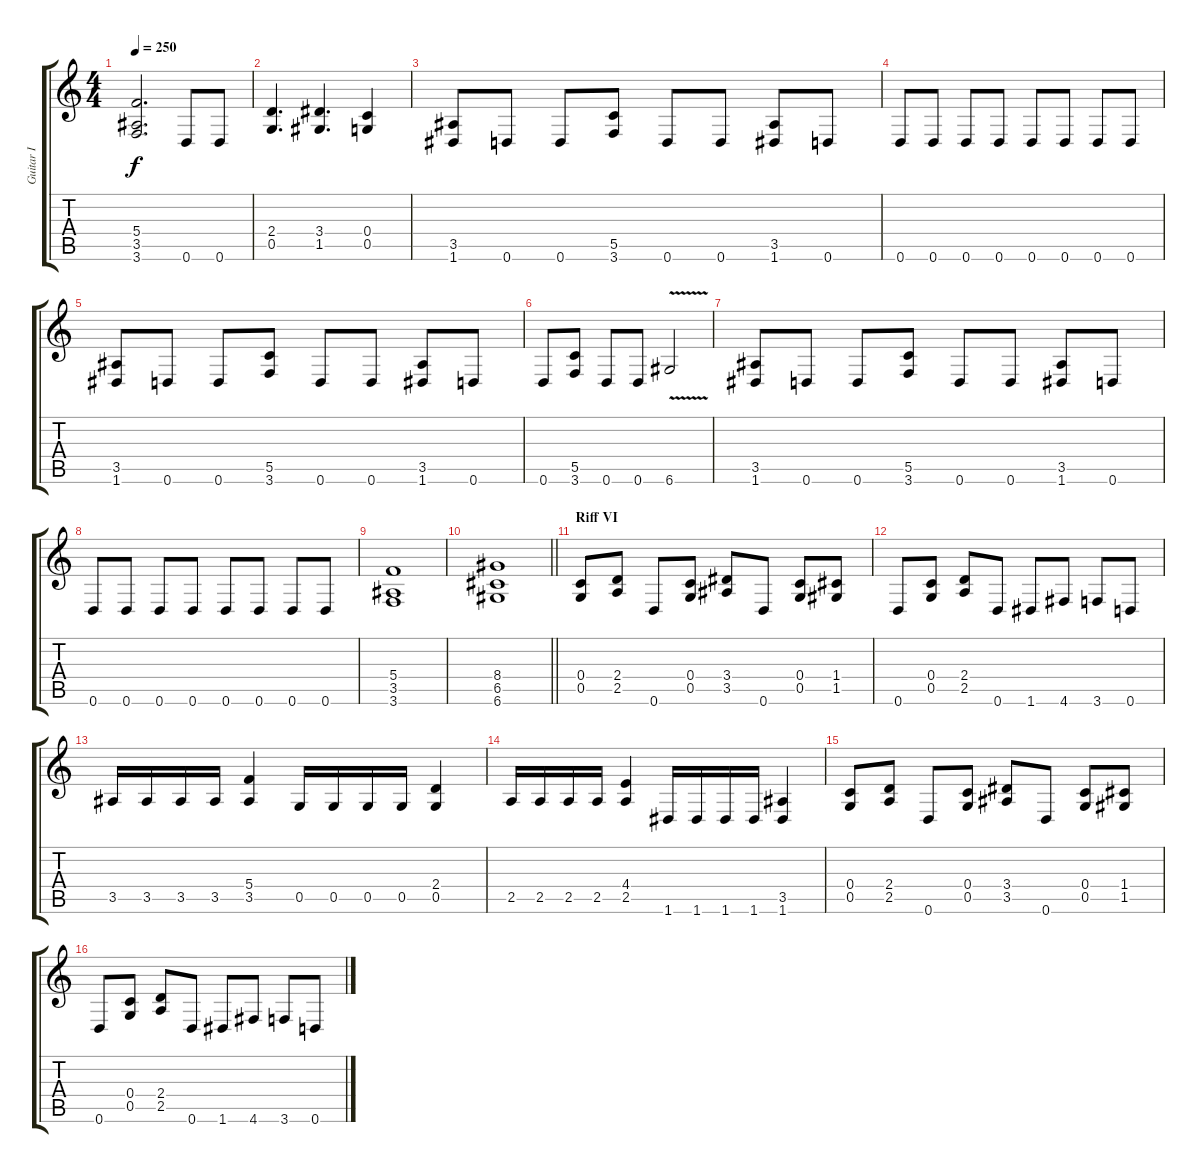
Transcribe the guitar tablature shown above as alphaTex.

\track ("Guitar I" "Guitar I") {instrument distortionguitar}
\staff {score tabs}
\tuning (D4 A3 F3 C3 G2 D2) {hide}
\ts (4 4)
\tempo 250
\clef g2
\ks c
(5.4 3.5 3.6).2{d dy f} 0.6.8 0.6.8 |
(2.4 0.5).4{d} (3.4 1.5).4{d} (0.4 0.5).4 |
(3.5 1.6).8 0.6.8 0.6.8 (5.5 3.6).8 0.6.8 0.6.8 (3.5 1.6).8 0.6.8 |
0.6.8 0.6.8 0.6.8 0.6.8 0.6.8 0.6.8 0.6.8 0.6.8 |
(3.5 1.6).8 0.6.8 0.6.8 (5.5 3.6).8 0.6.8 0.6.8 (3.5 1.6).8 0.6.8 |
0.6.8 (5.5 3.6).8 0.6.8 0.6.8 6.6{v}.2 |
(3.5 1.6).8 0.6.8 0.6.8 (5.5 3.6).8 0.6.8 0.6.8 (3.5 1.6).8 0.6.8 |
0.6.8 0.6.8 0.6.8 0.6.8 0.6.8 0.6.8 0.6.8 0.6.8 |
(5.4 3.5 3.6).1 |
\barLineRight lightlight
(8.4 6.5 6.6).1 |
\section ("" "Riff VI")
(0.4 0.5).8 (2.4 2.5).8 0.6.8 (0.4 0.5).8 (3.4 3.5).8 0.6.8 (0.4 0.5).8 (1.4 1.5).8 |
0.6.8 (0.4 0.5).8 (2.4 2.5).8 0.6.8 1.6.8 4.6.8 3.6.8 0.6.8 |
3.5.16 3.5.16 3.5.16 3.5.16 (5.4 3.5).4 0.5.16 0.5.16 0.5.16 0.5.16 (2.4 0.5).4 |
2.5.16 2.5.16 2.5.16 2.5.16 (4.4 2.5).4 1.6.16 1.6.16 1.6.16 1.6.16 (3.5 1.6).4 |
(0.4 0.5).8 (2.4 2.5).8 0.6.8 (0.4 0.5).8 (3.4 3.5).8 0.6.8 (0.4 0.5).8 (1.4 1.5).8 |
0.6.8 (0.4 0.5).8 (2.4 2.5).8 0.6.8 1.6.8 4.6.8 3.6.8 0.6.8
